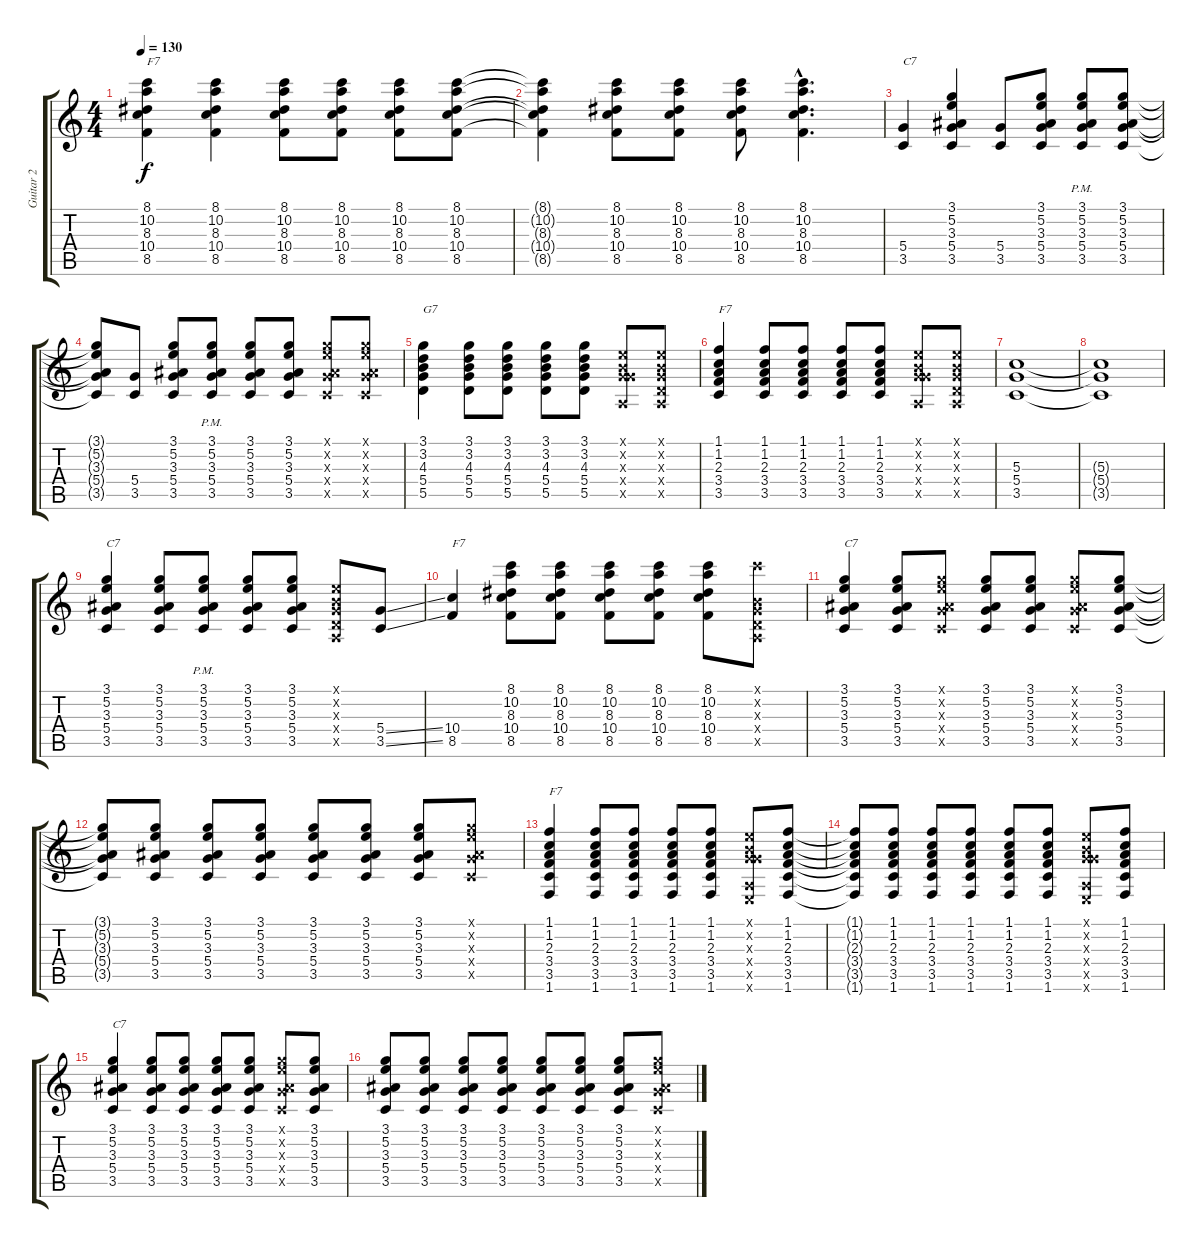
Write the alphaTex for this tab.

\track ("Guitar 2" "Guitar 2") {instrument electricguitarclean}
\staff {score tabs}
\tuning (E4 B3 G3 D3 A2 E2) {hide}
\ts (4 4)
\tempo 130
\clef g2
\ks c
(8.1 10.2 8.3 10.4 8.5).4{txt "F7" dy f} (8.1 10.2 8.3 10.4 8.5).4 (8.1 10.2 8.3 10.4 8.5).8 (8.1 10.2 8.3 10.4 8.5).8 (8.1 10.2 8.3 10.4 8.5).8 (8.1 10.2 8.3 10.4 8.5).8 |
(8.1{t} 10.2{t} 8.3{t} 10.4{t} 8.5{t}).4 (8.1 10.2 8.3 10.4 8.5).8 (8.1 10.2 8.3 10.4 8.5).8 (8.1 10.2 8.3 10.4 8.5).8 (8.1{hac} 10.2{hac} 8.3{hac} 10.4{hac} 8.5{hac}).4{d} |
(5.4 3.5).4{txt "C7"} (3.1 5.2 3.3 5.4 3.5).4 (5.4 3.5).8 (3.1 5.2 3.3 5.4 3.5).8 (3.1{pm} 5.2{pm} 3.3{pm} 5.4{pm} 3.5{pm}).8 (3.1 5.2 3.3 5.4 3.5).8 |
(3.1{t} 5.2{t} 3.3{t} 5.4{t} 3.5{t}).8 (5.4 3.5).8 (3.1 5.2 3.3 5.4 3.5).8 (3.1{pm} 5.2{pm} 3.3{pm} 5.4{pm} 3.5{pm}).8 (3.1 5.2 3.3 5.4 3.5).8 (3.1 5.2 3.3 5.4 3.5).8 (3.1{x} 5.2{x} 3.3{x} 5.4{x} 3.5{x}).8 (3.1{x} 5.2{x} 3.3{x} 5.4{x} 3.5{x}).8 |
(3.1 3.2 4.3 5.4 5.5).4{txt "G7"} (3.1 3.2 4.3 5.4 5.5).8 (3.1 3.2 4.3 5.4 5.5).8 (3.1 3.2 4.3 5.4 5.5).8 (3.1 3.2 4.3 5.4 5.5).8 (0.1{x} 0.2{x} 0.3{x} 5.4{x} 0.5{x}).8 (0.1{x} 0.2{x} 0.3{x} 0.4{x} 0.5{x}).8 |
(1.1 1.2 2.3 3.4 3.5).4{txt "F7"} (1.1 1.2 2.3 3.4 3.5).8 (1.1 1.2 2.3 3.4 3.5).8 (1.1 1.2 2.3 3.4 3.5).8 (1.1 1.2 2.3 3.4 3.5).8 (0.1{x} 0.2{x} 0.3{x} 5.4{x} 0.5{x}).8 (0.1{x} 0.2{x} 0.3{x} 0.4{x} 0.5{x}).8 |
(5.3 5.4 3.5).1 |
(5.3{t} 5.4{t} 3.5{t}).1 |
(3.1 5.2 3.3 5.4 3.5).4{txt "C7"} (3.1 5.2 3.3 5.4 3.5).8 (3.1{pm} 5.2{pm} 3.3{pm} 5.4{pm} 3.5{pm}).8 (3.1 5.2 3.3 5.4 3.5).8 (3.1 5.2 3.3 5.4 3.5).8 (0.1{x} 0.2{x} 0.3{x} 0.4{x} 0.5{x}).8 (5.4{ss} 3.5{ss}).8 |
(10.4 8.5).4{txt "F7"} (8.1 10.2 8.3 10.4 8.5).8 (8.1 10.2 8.3 10.4 8.5).8 (8.1 10.2 8.3 10.4 8.5).8 (8.1 10.2 8.3 10.4 8.5).8 (8.1 10.2 8.3 10.4 8.5).8 (8.1{x} 0.2{x} 0.3{x} 0.4{x} 0.5{x}).8 |
(3.1 5.2 3.3 5.4 3.5).4{txt "C7"} (3.1 5.2 3.3 5.4 3.5).8 (3.1{x} 5.2{x} 3.3{x} 5.4{x} 3.5{x}).8 (3.1 5.2 3.3 5.4 3.5).8 (3.1 5.2 3.3 5.4 3.5).8 (3.1{x} 5.2{x} 3.3{x} 5.4{x} 3.5{x}).8 (3.1 5.2 3.3 5.4 3.5).8 |
(3.1{t} 5.2{t} 3.3{t} 5.4{t} 3.5{t}).8 (3.1 5.2 3.3 5.4 3.5).8 (3.1 5.2 3.3 5.4 3.5).8 (3.1 5.2 3.3 5.4 3.5).8 (3.1 5.2 3.3 5.4 3.5).8 (3.1 5.2 3.3 5.4 3.5).8 (3.1 5.2 3.3 5.4 3.5).8 (3.1{x} 5.2{x} 3.3{x} 5.4{x} 3.5{x}).8 |
(1.1 1.2 2.3 3.4 3.5 1.6).4{txt "F7"} (1.1 1.2 2.3 3.4 3.5 1.6).8 (1.1 1.2 2.3 3.4 3.5 1.6).8 (1.1 1.2 2.3 3.4 3.5 1.6).8 (1.1 1.2 2.3 3.4 3.5 1.6).8 (0.1{x} 0.2{x} 0.3{x} 5.4{x} 0.5{x} 0.6{x}).8 (1.1 1.2 2.3 3.4 3.5 1.6).8 |
(1.1{t} 1.2{t} 2.3{t} 3.4{t} 3.5{t} 1.6{t}).8 (1.1 1.2 2.3 3.4 3.5 1.6).8 (1.1 1.2 2.3 3.4 3.5 1.6).8 (1.1 1.2 2.3 3.4 3.5 1.6).8 (1.1 1.2 2.3 3.4 3.5 1.6).8 (1.1 1.2 2.3 3.4 3.5 1.6).8 (0.1{x} 0.2{x} 0.3{x} 5.4{x} 0.5{x} 0.6{x}).8 (1.1 1.2 2.3 3.4 3.5 1.6).8 |
(3.1 5.2 3.3 5.4 3.5).4{txt "C7"} (3.1 5.2 3.3 5.4 3.5).8 (3.1 5.2 3.3 5.4 3.5).8 (3.1 5.2 3.3 5.4 3.5).8 (3.1 5.2 3.3 5.4 3.5).8 (3.1{x} 5.2{x} 3.3{x} 5.4{x} 3.5{x}).8 (3.1 5.2 3.3 5.4 3.5).8 |
(3.1 5.2 3.3 5.4 3.5).8 (3.1 5.2 3.3 5.4 3.5).8 (3.1 5.2 3.3 5.4 3.5).8 (3.1 5.2 3.3 5.4 3.5).8 (3.1 5.2 3.3 5.4 3.5).8 (3.1 5.2 3.3 5.4 3.5).8 (3.1 5.2 3.3 5.4 3.5).8 (3.1{x} 5.2{x} 3.3{x} 5.4{x} 3.5{x}).8
